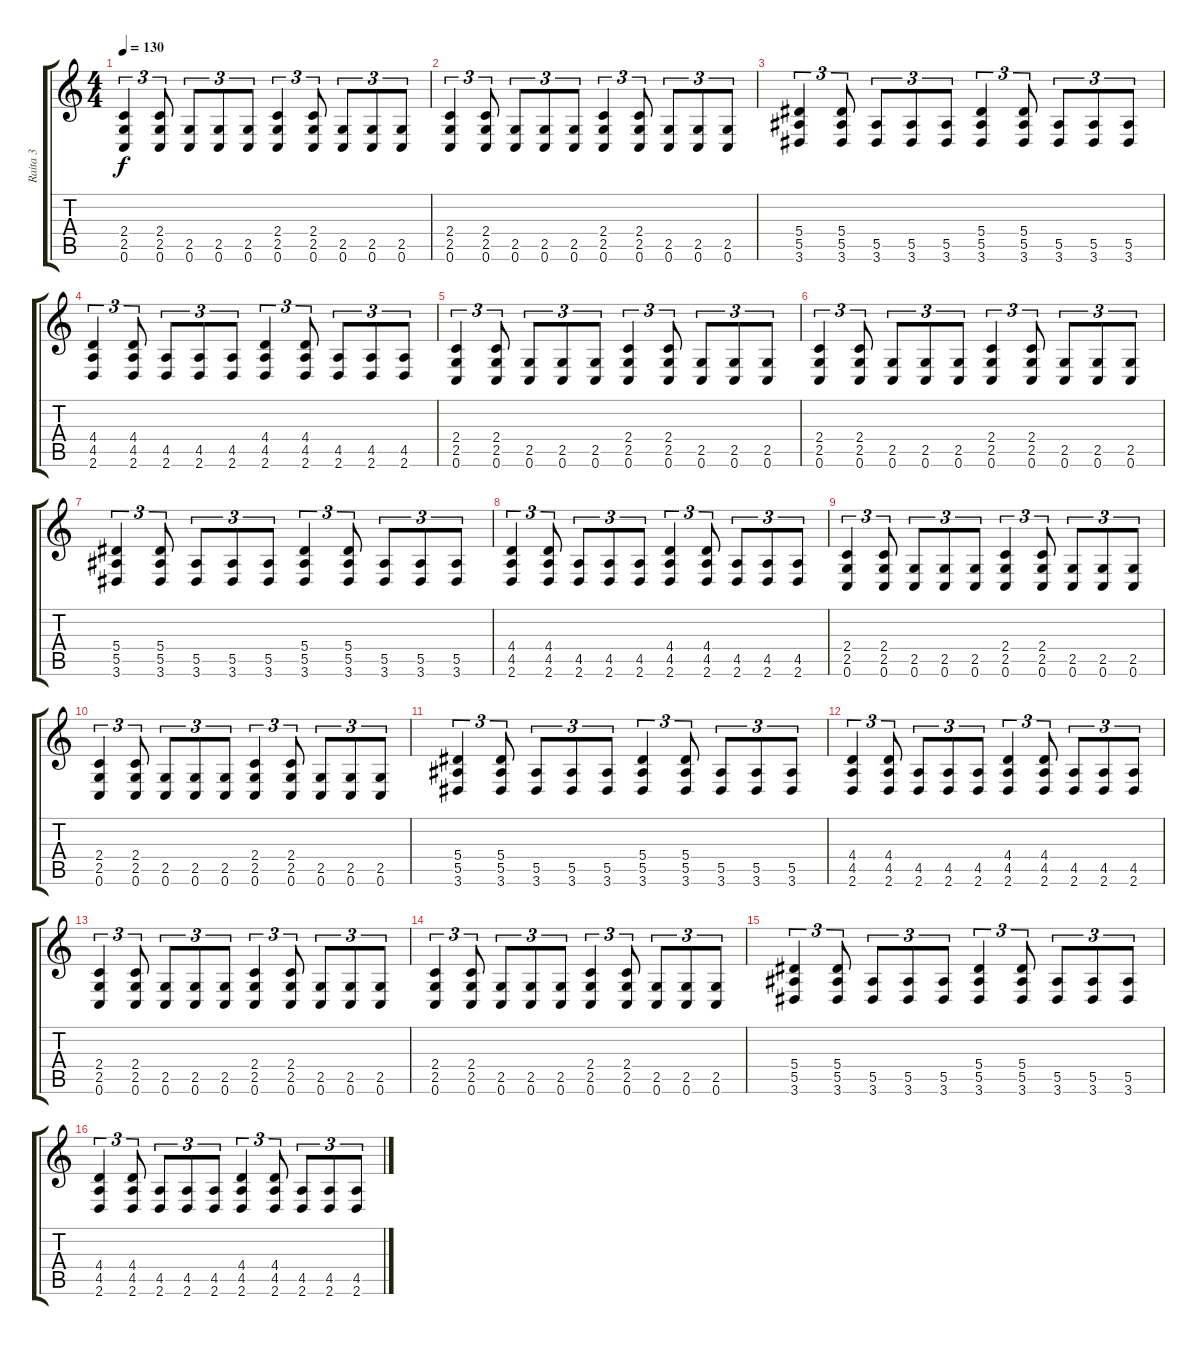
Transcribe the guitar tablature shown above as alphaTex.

\track ("Raita 3" "Raita 3") {instrument distortionguitar}
\staff {score tabs}
\tuning (C4 G3 Eb3 Bb2 F2 C2) {hide}
\ts (4 4)
\tempo 130
\clef g2
\ks c
(2.4 2.5 0.6).4{tu (3 2) dy f} (2.4 2.5 0.6).8{tu (3 2)} (2.5 0.6).8{tu (3 2)} (2.5 0.6).8{tu (3 2)} (2.5 0.6).8{tu (3 2)} (2.4 2.5 0.6).4{tu (3 2)} (2.4 2.5 0.6).8{tu (3 2)} (2.5 0.6).8{tu (3 2)} (2.5 0.6).8{tu (3 2)} (2.5 0.6).8{tu (3 2)} |
(2.4 2.5 0.6).4{tu (3 2)} (2.4 2.5 0.6).8{tu (3 2)} (2.5 0.6).8{tu (3 2)} (2.5 0.6).8{tu (3 2)} (2.5 0.6).8{tu (3 2)} (2.4 2.5 0.6).4{tu (3 2)} (2.4 2.5 0.6).8{tu (3 2)} (2.5 0.6).8{tu (3 2)} (2.5 0.6).8{tu (3 2)} (2.5 0.6).8{tu (3 2)} |
(5.4 5.5 3.6).4{tu (3 2)} (5.4 5.5 3.6).8{tu (3 2)} (5.5 3.6).8{tu (3 2)} (5.5 3.6).8{tu (3 2)} (5.5 3.6).8{tu (3 2)} (5.4 5.5 3.6).4{tu (3 2)} (5.4 5.5 3.6).8{tu (3 2)} (5.5 3.6).8{tu (3 2)} (5.5 3.6).8{tu (3 2)} (5.5 3.6).8{tu (3 2)} |
(4.4 4.5 2.6).4{tu (3 2)} (4.4 4.5 2.6).8{tu (3 2)} (4.5 2.6).8{tu (3 2)} (4.5 2.6).8{tu (3 2)} (4.5 2.6).8{tu (3 2)} (4.4 4.5 2.6).4{tu (3 2)} (4.4 4.5 2.6).8{tu (3 2)} (4.5 2.6).8{tu (3 2)} (4.5 2.6).8{tu (3 2)} (4.5 2.6).8{tu (3 2)} |
(2.4 2.5 0.6).4{tu (3 2)} (2.4 2.5 0.6).8{tu (3 2)} (2.5 0.6).8{tu (3 2)} (2.5 0.6).8{tu (3 2)} (2.5 0.6).8{tu (3 2)} (2.4 2.5 0.6).4{tu (3 2)} (2.4 2.5 0.6).8{tu (3 2)} (2.5 0.6).8{tu (3 2)} (2.5 0.6).8{tu (3 2)} (2.5 0.6).8{tu (3 2)} |
(2.4 2.5 0.6).4{tu (3 2)} (2.4 2.5 0.6).8{tu (3 2)} (2.5 0.6).8{tu (3 2)} (2.5 0.6).8{tu (3 2)} (2.5 0.6).8{tu (3 2)} (2.4 2.5 0.6).4{tu (3 2)} (2.4 2.5 0.6).8{tu (3 2)} (2.5 0.6).8{tu (3 2)} (2.5 0.6).8{tu (3 2)} (2.5 0.6).8{tu (3 2)} |
(5.4 5.5 3.6).4{tu (3 2)} (5.4 5.5 3.6).8{tu (3 2)} (5.5 3.6).8{tu (3 2)} (5.5 3.6).8{tu (3 2)} (5.5 3.6).8{tu (3 2)} (5.4 5.5 3.6).4{tu (3 2)} (5.4 5.5 3.6).8{tu (3 2)} (5.5 3.6).8{tu (3 2)} (5.5 3.6).8{tu (3 2)} (5.5 3.6).8{tu (3 2)} |
(4.4 4.5 2.6).4{tu (3 2)} (4.4 4.5 2.6).8{tu (3 2)} (4.5 2.6).8{tu (3 2)} (4.5 2.6).8{tu (3 2)} (4.5 2.6).8{tu (3 2)} (4.4 4.5 2.6).4{tu (3 2)} (4.4 4.5 2.6).8{tu (3 2)} (4.5 2.6).8{tu (3 2)} (4.5 2.6).8{tu (3 2)} (4.5 2.6).8{tu (3 2)} |
(2.4 2.5 0.6).4{tu (3 2)} (2.4 2.5 0.6).8{tu (3 2)} (2.5 0.6).8{tu (3 2)} (2.5 0.6).8{tu (3 2)} (2.5 0.6).8{tu (3 2)} (2.4 2.5 0.6).4{tu (3 2)} (2.4 2.5 0.6).8{tu (3 2)} (2.5 0.6).8{tu (3 2)} (2.5 0.6).8{tu (3 2)} (2.5 0.6).8{tu (3 2)} |
(2.4 2.5 0.6).4{tu (3 2)} (2.4 2.5 0.6).8{tu (3 2)} (2.5 0.6).8{tu (3 2)} (2.5 0.6).8{tu (3 2)} (2.5 0.6).8{tu (3 2)} (2.4 2.5 0.6).4{tu (3 2)} (2.4 2.5 0.6).8{tu (3 2)} (2.5 0.6).8{tu (3 2)} (2.5 0.6).8{tu (3 2)} (2.5 0.6).8{tu (3 2)} |
(5.4 5.5 3.6).4{tu (3 2)} (5.4 5.5 3.6).8{tu (3 2)} (5.5 3.6).8{tu (3 2)} (5.5 3.6).8{tu (3 2)} (5.5 3.6).8{tu (3 2)} (5.4 5.5 3.6).4{tu (3 2)} (5.4 5.5 3.6).8{tu (3 2)} (5.5 3.6).8{tu (3 2)} (5.5 3.6).8{tu (3 2)} (5.5 3.6).8{tu (3 2)} |
(4.4 4.5 2.6).4{tu (3 2)} (4.4 4.5 2.6).8{tu (3 2)} (4.5 2.6).8{tu (3 2)} (4.5 2.6).8{tu (3 2)} (4.5 2.6).8{tu (3 2)} (4.4 4.5 2.6).4{tu (3 2)} (4.4 4.5 2.6).8{tu (3 2)} (4.5 2.6).8{tu (3 2)} (4.5 2.6).8{tu (3 2)} (4.5 2.6).8{tu (3 2)} |
(2.4 2.5 0.6).4{tu (3 2)} (2.4 2.5 0.6).8{tu (3 2)} (2.5 0.6).8{tu (3 2)} (2.5 0.6).8{tu (3 2)} (2.5 0.6).8{tu (3 2)} (2.4 2.5 0.6).4{tu (3 2)} (2.4 2.5 0.6).8{tu (3 2)} (2.5 0.6).8{tu (3 2)} (2.5 0.6).8{tu (3 2)} (2.5 0.6).8{tu (3 2)} |
(2.4 2.5 0.6).4{tu (3 2)} (2.4 2.5 0.6).8{tu (3 2)} (2.5 0.6).8{tu (3 2)} (2.5 0.6).8{tu (3 2)} (2.5 0.6).8{tu (3 2)} (2.4 2.5 0.6).4{tu (3 2)} (2.4 2.5 0.6).8{tu (3 2)} (2.5 0.6).8{tu (3 2)} (2.5 0.6).8{tu (3 2)} (2.5 0.6).8{tu (3 2)} |
(5.4 5.5 3.6).4{tu (3 2)} (5.4 5.5 3.6).8{tu (3 2)} (5.5 3.6).8{tu (3 2)} (5.5 3.6).8{tu (3 2)} (5.5 3.6).8{tu (3 2)} (5.4 5.5 3.6).4{tu (3 2)} (5.4 5.5 3.6).8{tu (3 2)} (5.5 3.6).8{tu (3 2)} (5.5 3.6).8{tu (3 2)} (5.5 3.6).8{tu (3 2)} |
(4.4 4.5 2.6).4{tu (3 2)} (4.4 4.5 2.6).8{tu (3 2)} (4.5 2.6).8{tu (3 2)} (4.5 2.6).8{tu (3 2)} (4.5 2.6).8{tu (3 2)} (4.4 4.5 2.6).4{tu (3 2)} (4.4 4.5 2.6).8{tu (3 2)} (4.5 2.6).8{tu (3 2)} (4.5 2.6).8{tu (3 2)} (4.5 2.6).8{tu (3 2)}
